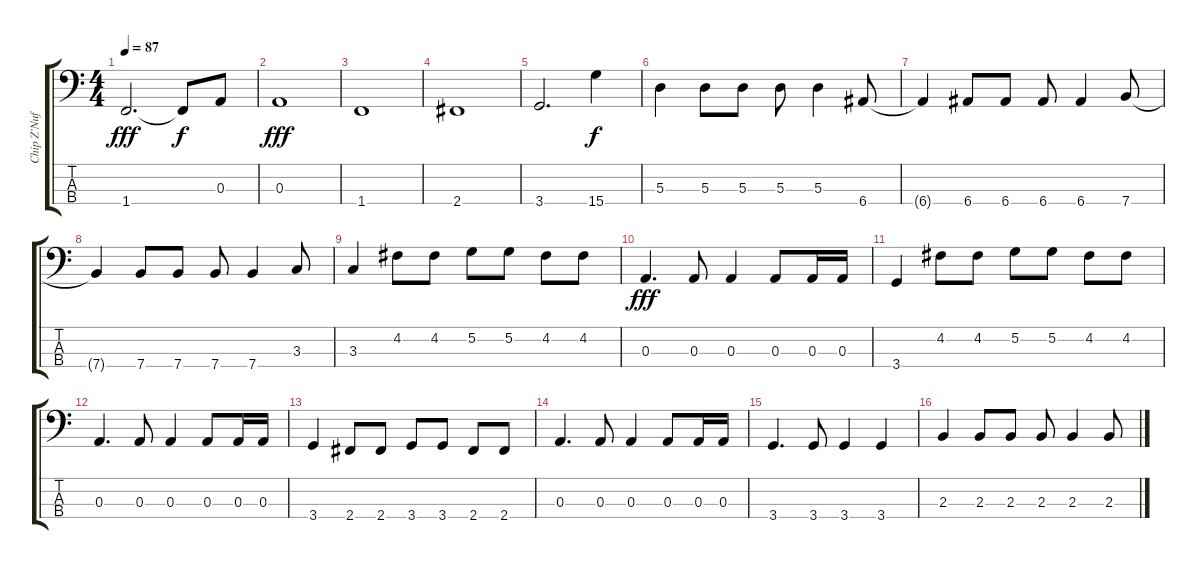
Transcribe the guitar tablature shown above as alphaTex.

\track ("Chip Z'Nuff" "Chip Z'Nuf") {instrument electricbasspick}
\staff {score tabs}
\tuning (G2 D2 A1 E1) {hide}
\ts (4 4)
\tempo 87
\clef f4
\ks c
1.4.2{d dy fff} 1.4{t}.8{dy f} 0.3.8 |
0.3.1{dy fff} |
1.4.1 |
2.4.1 |
3.4.2{d} 15.4.4{dy f} |
5.3.4 5.3.8 5.3.8 5.3.8 5.3.4 6.4.8 |
6.4{t}.4 6.4.8 6.4.8 6.4.8 6.4.4 7.4.8 |
7.4{t}.4 7.4.8 7.4.8 7.4.8 7.4.4 3.3.8 |
3.3.4 4.2.8 4.2.8 5.2.8 5.2.8 4.2.8 4.2.8 |
0.3.4{d dy fff} 0.3.8 0.3.4 0.3.8 0.3.16 0.3.16 |
3.4.4 4.2.8 4.2.8 5.2.8 5.2.8 4.2.8 4.2.8 |
0.3.4{d} 0.3.8 0.3.4 0.3.8 0.3.16 0.3.16 |
3.4.4 2.4.8 2.4.8 3.4.8 3.4.8 2.4.8 2.4.8 |
0.3.4{d} 0.3.8 0.3.4 0.3.8 0.3.16 0.3.16 |
3.4.4{d} 3.4.8 3.4.4 3.4.4 |
2.3.4 2.3.8 2.3.8 2.3.8 2.3.4 2.3.8
